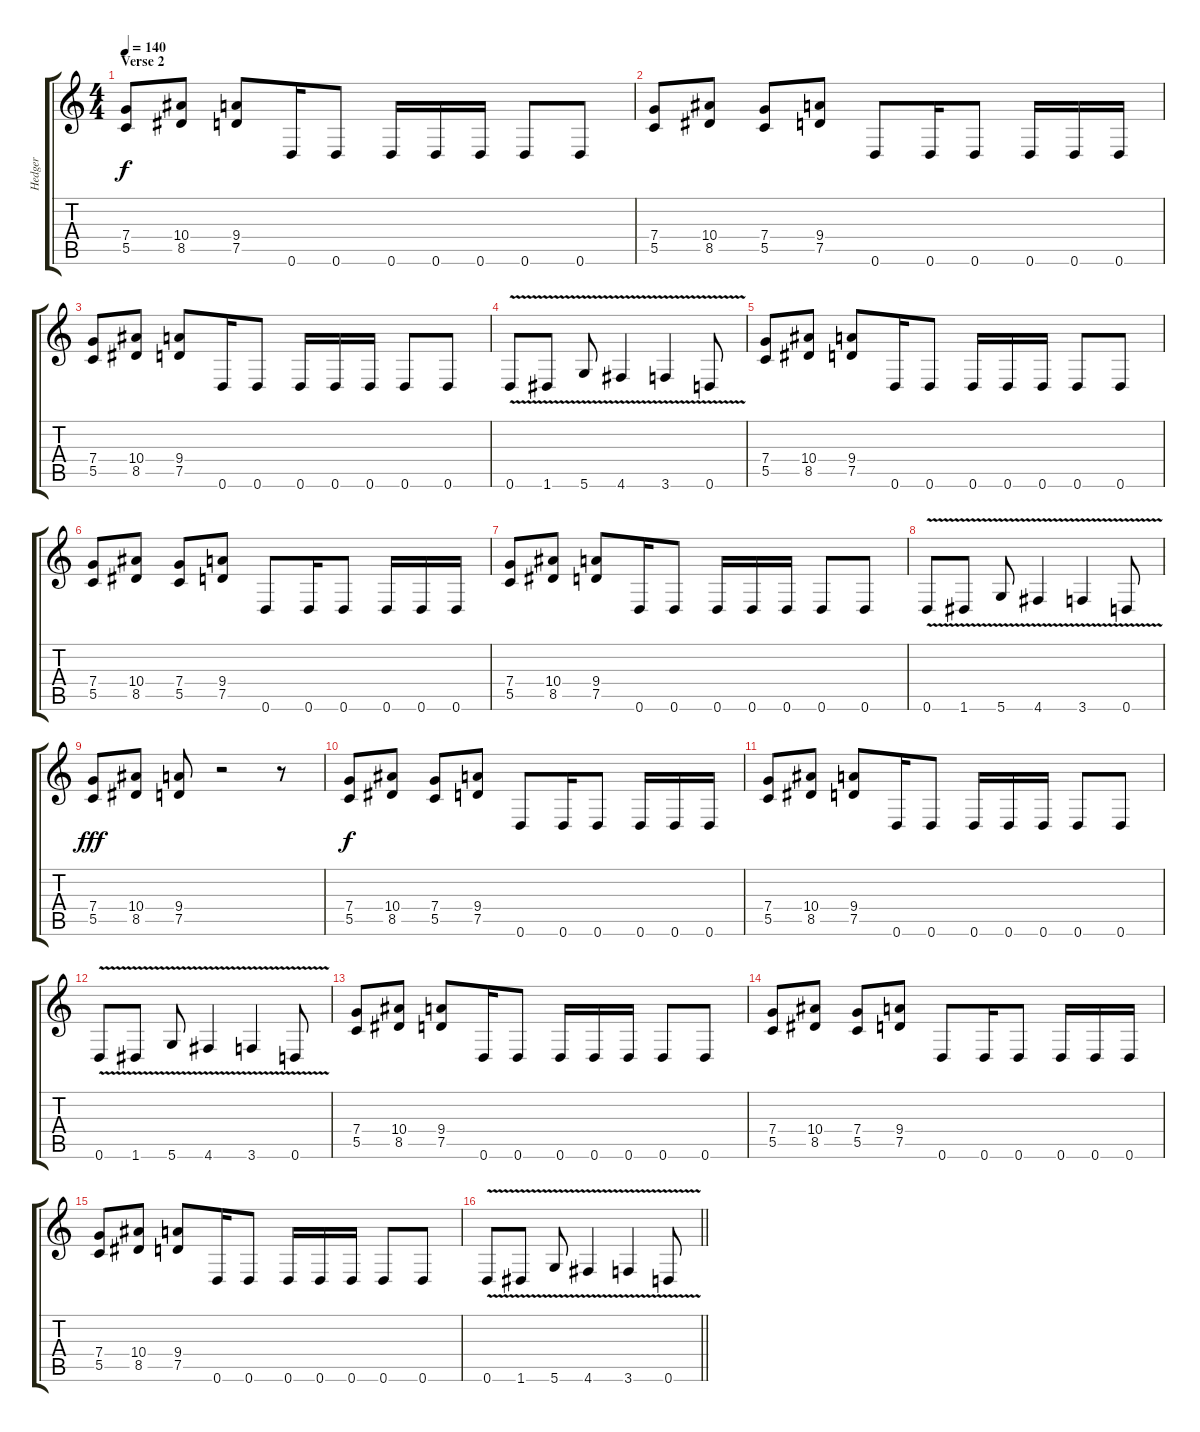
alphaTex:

\track ("Hedger" "Hedger") {instrument distortionguitar}
\staff {score tabs}
\tuning (D4 A3 F3 C3 G2 D2) {hide}
\ts (4 4)
\section ("" "Verse 2")
\tempo 140
\clef g2
\ks c
(7.4 5.5).8{dy f} (10.4 8.5).8 (9.4 7.5).8 0.6.16 0.6.8 0.6.16 0.6.16 0.6.16 0.6.8 0.6.8 |
(7.4 5.5).8 (10.4 8.5).8 (7.4 5.5).8 (9.4 7.5).8 0.6.8 0.6.16 0.6.8 0.6.16 0.6.16 0.6.16 |
(7.4 5.5).8 (10.4 8.5).8 (9.4 7.5).8 0.6.16 0.6.8 0.6.16 0.6.16 0.6.16 0.6.8 0.6.8 |
0.6{v}.8 1.6{v}.8 5.6{v}.8 4.6{v}.4 3.6{v}.4 0.6{v}.8 |
(7.4 5.5).8 (10.4 8.5).8 (9.4 7.5).8 0.6.16 0.6.8 0.6.16 0.6.16 0.6.16 0.6.8 0.6.8 |
(7.4 5.5).8 (10.4 8.5).8 (7.4 5.5).8 (9.4 7.5).8 0.6.8 0.6.16 0.6.8 0.6.16 0.6.16 0.6.16 |
(7.4 5.5).8 (10.4 8.5).8 (9.4 7.5).8 0.6.16 0.6.8 0.6.16 0.6.16 0.6.16 0.6.8 0.6.8 |
0.6{v}.8 1.6{v}.8 5.6{v}.8 4.6{v}.4 3.6{v}.4 0.6{v}.8 |
(7.4 5.5).8{dy fff} (10.4 8.5).8 (9.4 7.5).8 r.2 r.8 |
(7.4 5.5).8{dy f} (10.4 8.5).8 (7.4 5.5).8 (9.4 7.5).8 0.6.8 0.6.16 0.6.8 0.6.16 0.6.16 0.6.16 |
(7.4 5.5).8 (10.4 8.5).8 (9.4 7.5).8 0.6.16 0.6.8 0.6.16 0.6.16 0.6.16 0.6.8 0.6.8 |
0.6{v}.8 1.6{v}.8 5.6{v}.8 4.6{v}.4 3.6{v}.4 0.6{v}.8 |
(7.4 5.5).8 (10.4 8.5).8 (9.4 7.5).8 0.6.16 0.6.8 0.6.16 0.6.16 0.6.16 0.6.8 0.6.8 |
(7.4 5.5).8 (10.4 8.5).8 (7.4 5.5).8 (9.4 7.5).8 0.6.8 0.6.16 0.6.8 0.6.16 0.6.16 0.6.16 |
(7.4 5.5).8 (10.4 8.5).8 (9.4 7.5).8 0.6.16 0.6.8 0.6.16 0.6.16 0.6.16 0.6.8 0.6.8 |
\barLineRight lightlight
0.6{v}.8 1.6{v}.8 5.6{v}.8 4.6{v}.4 3.6{v}.4 0.6{v}.8
